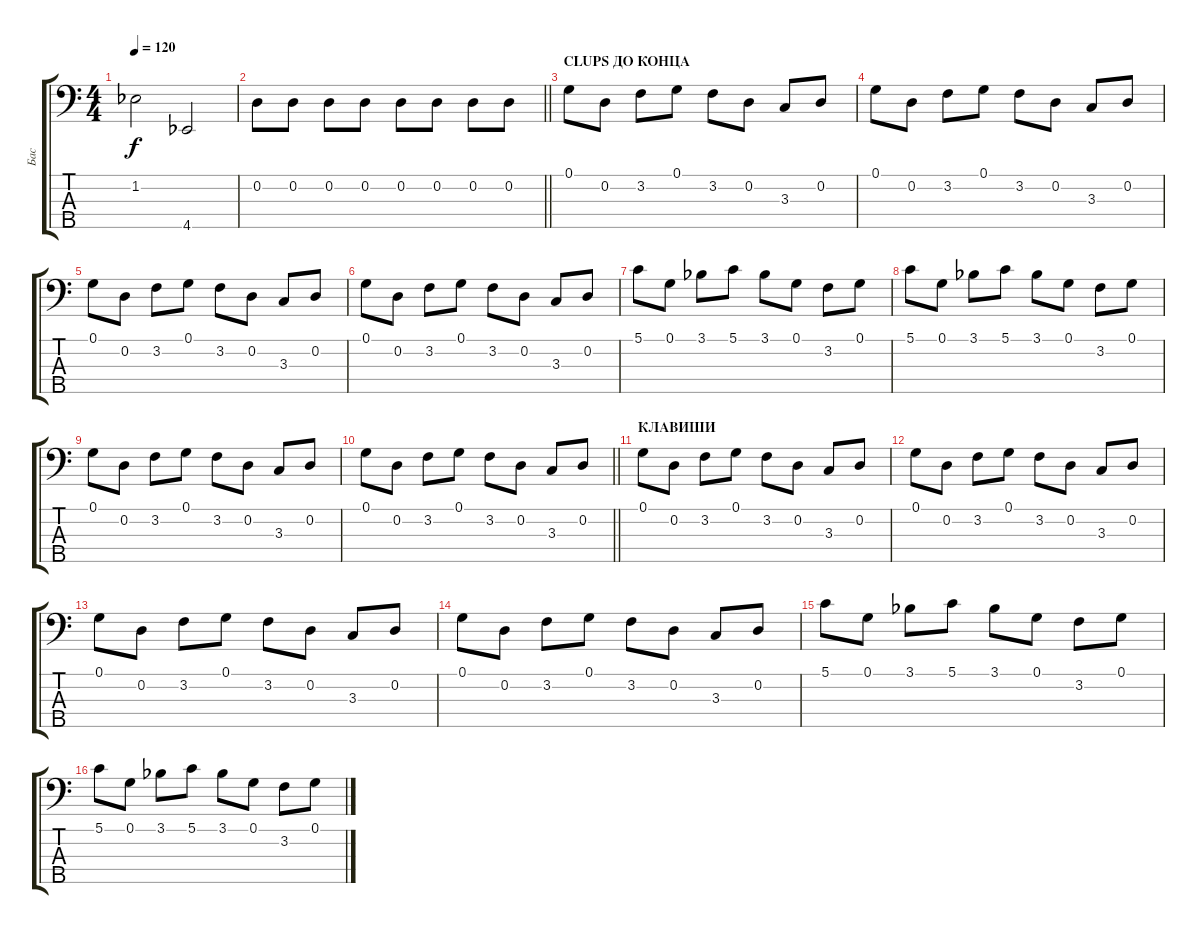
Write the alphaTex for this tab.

\track ("Бас" "Бас") {instrument acousticguitarsteel}
\staff {score tabs}
\tuning (G2 D2 A1 E1 B0) {hide}
\ts (4 4)
\tempo 120
\clef f4
\ks c
1.2{acc b}.2{dy f} 4.5{acc b}.2 |
\barLineRight lightlight
0.2.8 0.2.8 0.2.8 0.2.8 0.2.8 0.2.8 0.2.8 0.2.8 |
\section ("" "CLUPS ДО КОНЦА")
0.1.8 0.2.8 3.2.8 0.1.8 3.2.8 0.2.8 3.3.8 0.2.8 |
0.1.8 0.2.8 3.2.8 0.1.8 3.2.8 0.2.8 3.3.8 0.2.8 |
0.1.8 0.2.8 3.2.8 0.1.8 3.2.8 0.2.8 3.3.8 0.2.8 |
0.1.8 0.2.8 3.2.8 0.1.8 3.2.8 0.2.8 3.3.8 0.2.8 |
5.1.8 0.1.8 3.1{acc b}.8 5.1.8 3.1{acc b}.8 0.1.8 3.2.8 0.1.8 |
5.1.8 0.1.8 3.1{acc b}.8 5.1.8 3.1{acc b}.8 0.1.8 3.2.8 0.1.8 |
0.1.8 0.2.8 3.2.8 0.1.8 3.2.8 0.2.8 3.3.8 0.2.8 |
\barLineRight lightlight
0.1.8 0.2.8 3.2.8 0.1.8 3.2.8 0.2.8 3.3.8 0.2.8 |
\section ("" "КЛАВИШИ")
0.1.8 0.2.8 3.2.8 0.1.8 3.2.8 0.2.8 3.3.8 0.2.8 |
0.1.8 0.2.8 3.2.8 0.1.8 3.2.8 0.2.8 3.3.8 0.2.8 |
0.1.8 0.2.8 3.2.8 0.1.8 3.2.8 0.2.8 3.3.8 0.2.8 |
0.1.8 0.2.8 3.2.8 0.1.8 3.2.8 0.2.8 3.3.8 0.2.8 |
5.1.8 0.1.8 3.1{acc b}.8 5.1.8 3.1{acc b}.8 0.1.8 3.2.8 0.1.8 |
5.1.8 0.1.8 3.1{acc b}.8 5.1.8 3.1{acc b}.8 0.1.8 3.2.8 0.1.8
